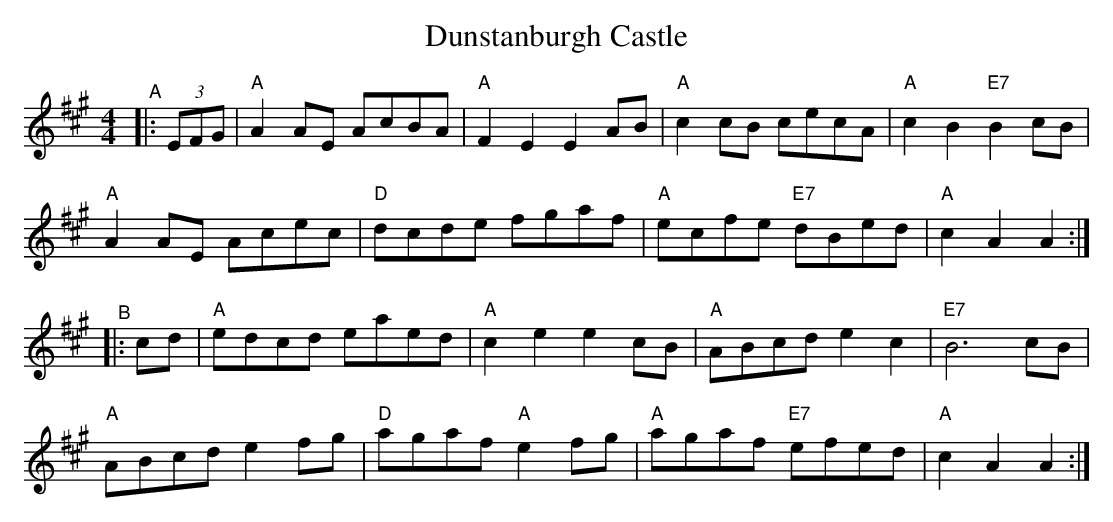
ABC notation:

X:1
T: Dunstanburgh Castle
M: 4/4
L: 1/8
K: A
"^A"|: (3EFG |\
"A"A2AE AcBA | "A"F2E2 E2AB | "A"c2cB cecA | "A"c2B2"E7"B2cB |
"A"A2AE Acec | "D"dcde fgaf | "A"ecfe "E7"dBed | "A" c2A2 A2 :|
"^B"|: cd |\
"A"edcd eaed | "A"c2e2 e2cB | "A"ABcd e2c2 | "E7"B6 cB |
"A"ABcd e2fg | "D"agaf "A"e2fg | "A"agaf "E7"efed | "A"c2A2 A2 :|
